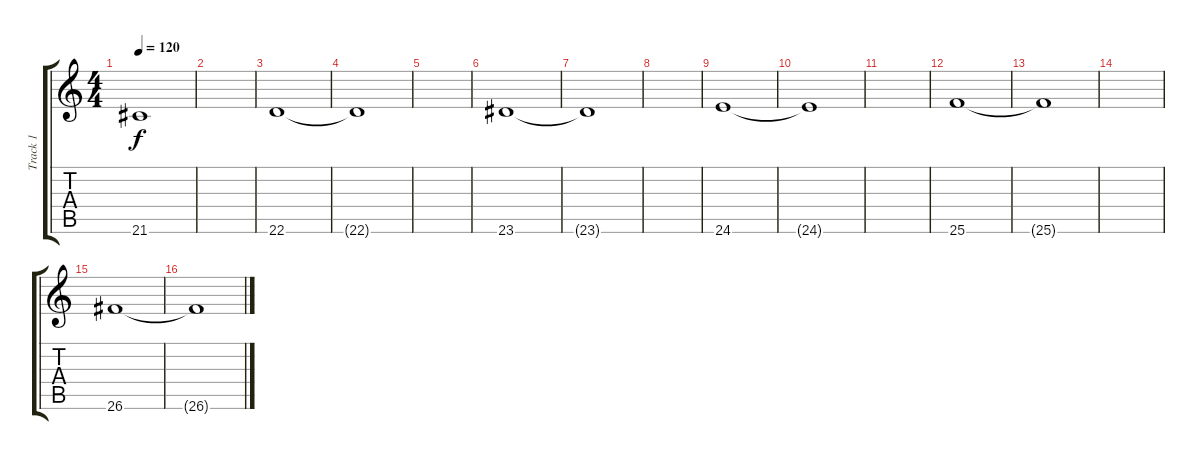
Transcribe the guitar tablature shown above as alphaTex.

\track ("Track 1" "Track 1") {instrument acousticgrandpiano}
\staff {score tabs}
\tuning (E4 B3 G3 D3 A2 E2) {hide}
\ts (4 4)
\tempo 120
\clef g2
\ks c
21.6{t}.1{dy f} |
|
22.6.1 |
22.6{t}.1 |
|
23.6.1 |
23.6{t}.1 |
|
24.6.1 |
24.6{t}.1 |
|
25.6.1 |
25.6{t}.1 |
|
26.6.1 |
26.6{t}.1
